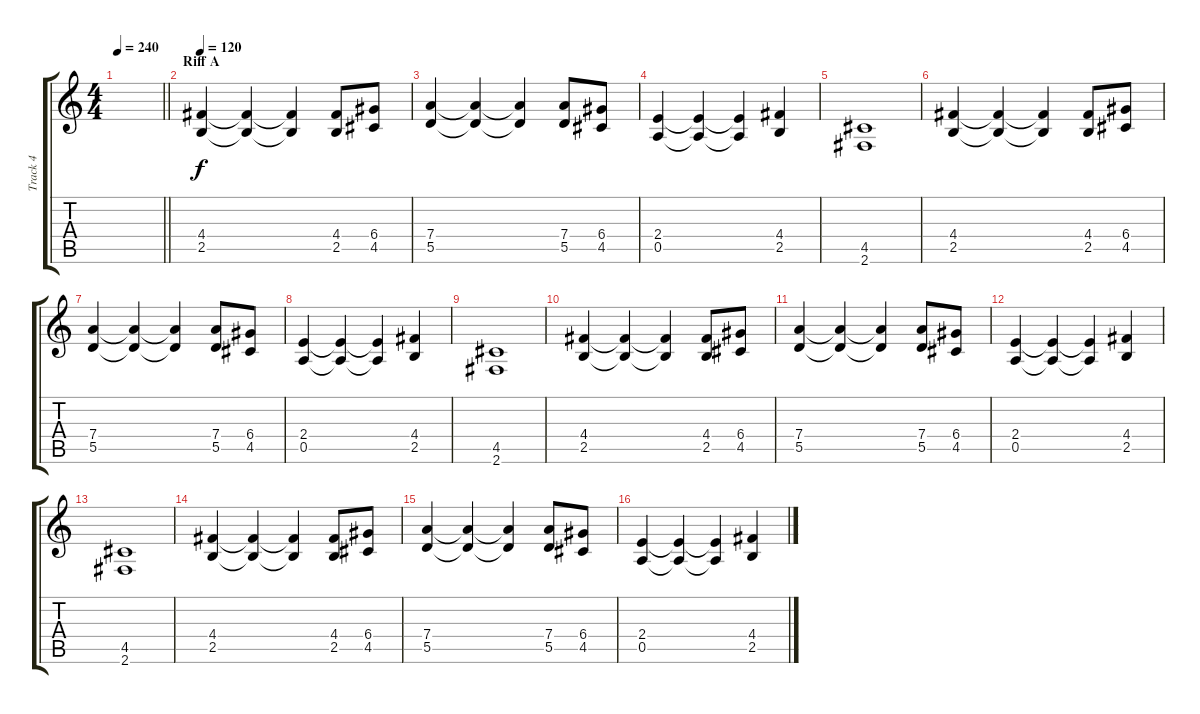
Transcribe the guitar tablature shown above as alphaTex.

\track ("Track 4" "Track 4") {instrument distortionguitar}
\staff {score tabs}
\tuning (E4 B3 G3 D3 A2 E2) {hide}
\ts (4 4)
\tempo 240
\tempo 120
\tempo 240
\clef g2
\barLineRight lightlight
\ks c
|
\section ("" "Riff A")
\tempo 120
(4.4 2.5).4 (4.4{t} 2.5{t}).4 (4.4{t} 2.5{t}).4 (4.4 2.5).8 (6.4 4.5).8 |
(7.4 5.5).4 (7.4{t} 5.5{t}).4 (7.4{t} 5.5{t}).4 (7.4 5.5).8 (6.4 4.5).8 |
(2.4 0.5).4 (2.4{t} 0.5{t}).4 (2.4{t} 0.5{t}).4 (4.4 2.5).4 |
(4.5 2.6).1 |
(4.4 2.5).4 (4.4{t} 2.5{t}).4 (4.4{t} 2.5{t}).4 (4.4 2.5).8 (6.4 4.5).8 |
(7.4 5.5).4 (7.4{t} 5.5{t}).4 (7.4{t} 5.5{t}).4 (7.4 5.5).8 (6.4 4.5).8 |
(2.4 0.5).4 (2.4{t} 0.5{t}).4 (2.4{t} 0.5{t}).4 (4.4 2.5).4 |
(4.5 2.6).1 |
(4.4 2.5).4 (4.4{t} 2.5{t}).4 (4.4{t} 2.5{t}).4 (4.4 2.5).8 (6.4 4.5).8 |
(7.4 5.5).4 (7.4{t} 5.5{t}).4 (7.4{t} 5.5{t}).4 (7.4 5.5).8 (6.4 4.5).8 |
(2.4 0.5).4 (2.4{t} 0.5{t}).4 (2.4{t} 0.5{t}).4 (4.4 2.5).4 |
(4.5 2.6).1 |
(4.4 2.5).4 (4.4{t} 2.5{t}).4 (4.4{t} 2.5{t}).4 (4.4 2.5).8 (6.4 4.5).8 |
(7.4 5.5).4 (7.4{t} 5.5{t}).4 (7.4{t} 5.5{t}).4 (7.4 5.5).8 (6.4 4.5).8 |
(2.4 0.5).4 (2.4{t} 0.5{t}).4 (2.4{t} 0.5{t}).4 (4.4 2.5).4
